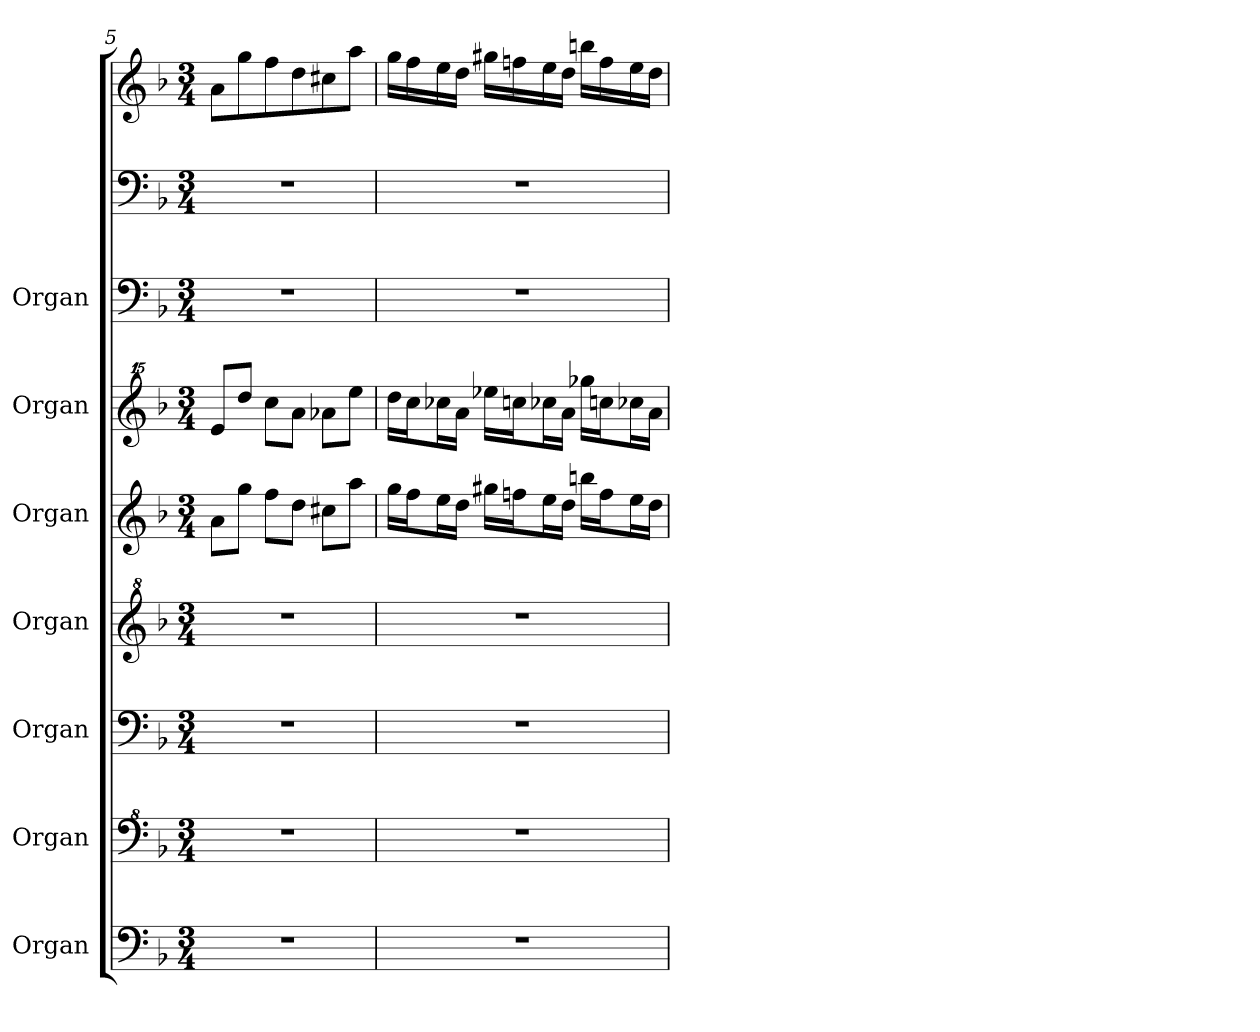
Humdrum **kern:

**kern	**kern	**kern	**kern	**kern	**kern	**kern	**kern	**kern
*part7	*part6	*part5	*part4	*part3	*part2	*part1	*part1	*part1
*staff9	*staff8	*staff7	*staff6	*staff5	*staff4	*staff3	*staff2	*staff1
*I"Organ	*I"Organ	*I"Organ	*I"Organ	*I"Organ	*I"Organ	*I"Organ	*	*
*	*I'Org.	*	*	*	*	*	*	*
*clefF4	*clefF^4	*clefF4	*clefG^2	*clefG2	*clefG^^2	*clefF4	*clefF4	*clefG2
*k[b-]	*k[b-]	*k[b-]	*k[b-]	*k[b-]	*k[b-]	*k[b-]	*k[b-]	*k[b-]
*M3/4	*M3/4	*M3/4	*M3/4	*M3/4	*M3/4	*M3/4	*M3/4	*M3/4
=5	=5	=5	=5	=5	=5	=5	=5	=5
2.r	2.r	2.r	2.r	8a\L	8eee/L	2.r	2.r	8a\L
.	.	.	.	8gg\J	8dddd/J	.	.	8gg\
.	.	.	.	8ff\L	8cccc\L	.	.	8ff\
.	.	.	.	8dd\J	8aaa\J	.	.	8dd\
.	.	.	.	8cc#X\L	8aaa-X\L	.	.	8cc#X\
.	.	.	.	8aa\J	8eeee\J	.	.	8aa\J
=6	=6	=6	=6	=6	=6	=6	=6	=6
2.r	2.r	2.r	2.r	16gg\LL	16dddd\LL	2.r	2.r	16gg\LL
.	.	.	.	16ff\J	16cccc\J	.	.	16ff\
.	.	.	.	16ee\L	16cccc-X\L	.	.	16ee\
.	.	.	.	16dd\JJ	16aaa\JJ	.	.	16dd\JJ
.	.	.	.	16gg#X\LL	16eeee-X\LL	.	.	16gg#X\LL
.	.	.	.	16ffn\J	16ccccn\J	.	.	16ffn\
.	.	.	.	16ee\L	16cccc-X\L	.	.	16ee\
.	.	.	.	16dd\JJ	16aaa\JJ	.	.	16dd\JJ
.	.	.	.	16bbn\LL	16gggg-X\LL	.	.	16bbn\LL
.	.	.	.	16ff\J	16ccccn\J	.	.	16ff\
.	.	.	.	16ee\L	16cccc-X\L	.	.	16ee\
.	.	.	.	16dd\JJ	16aaa\JJ	.	.	16dd\JJ
=	=	=	=	=	=	=	=	=
*-	*-	*-	*-	*-	*-	*-	*-	*-
